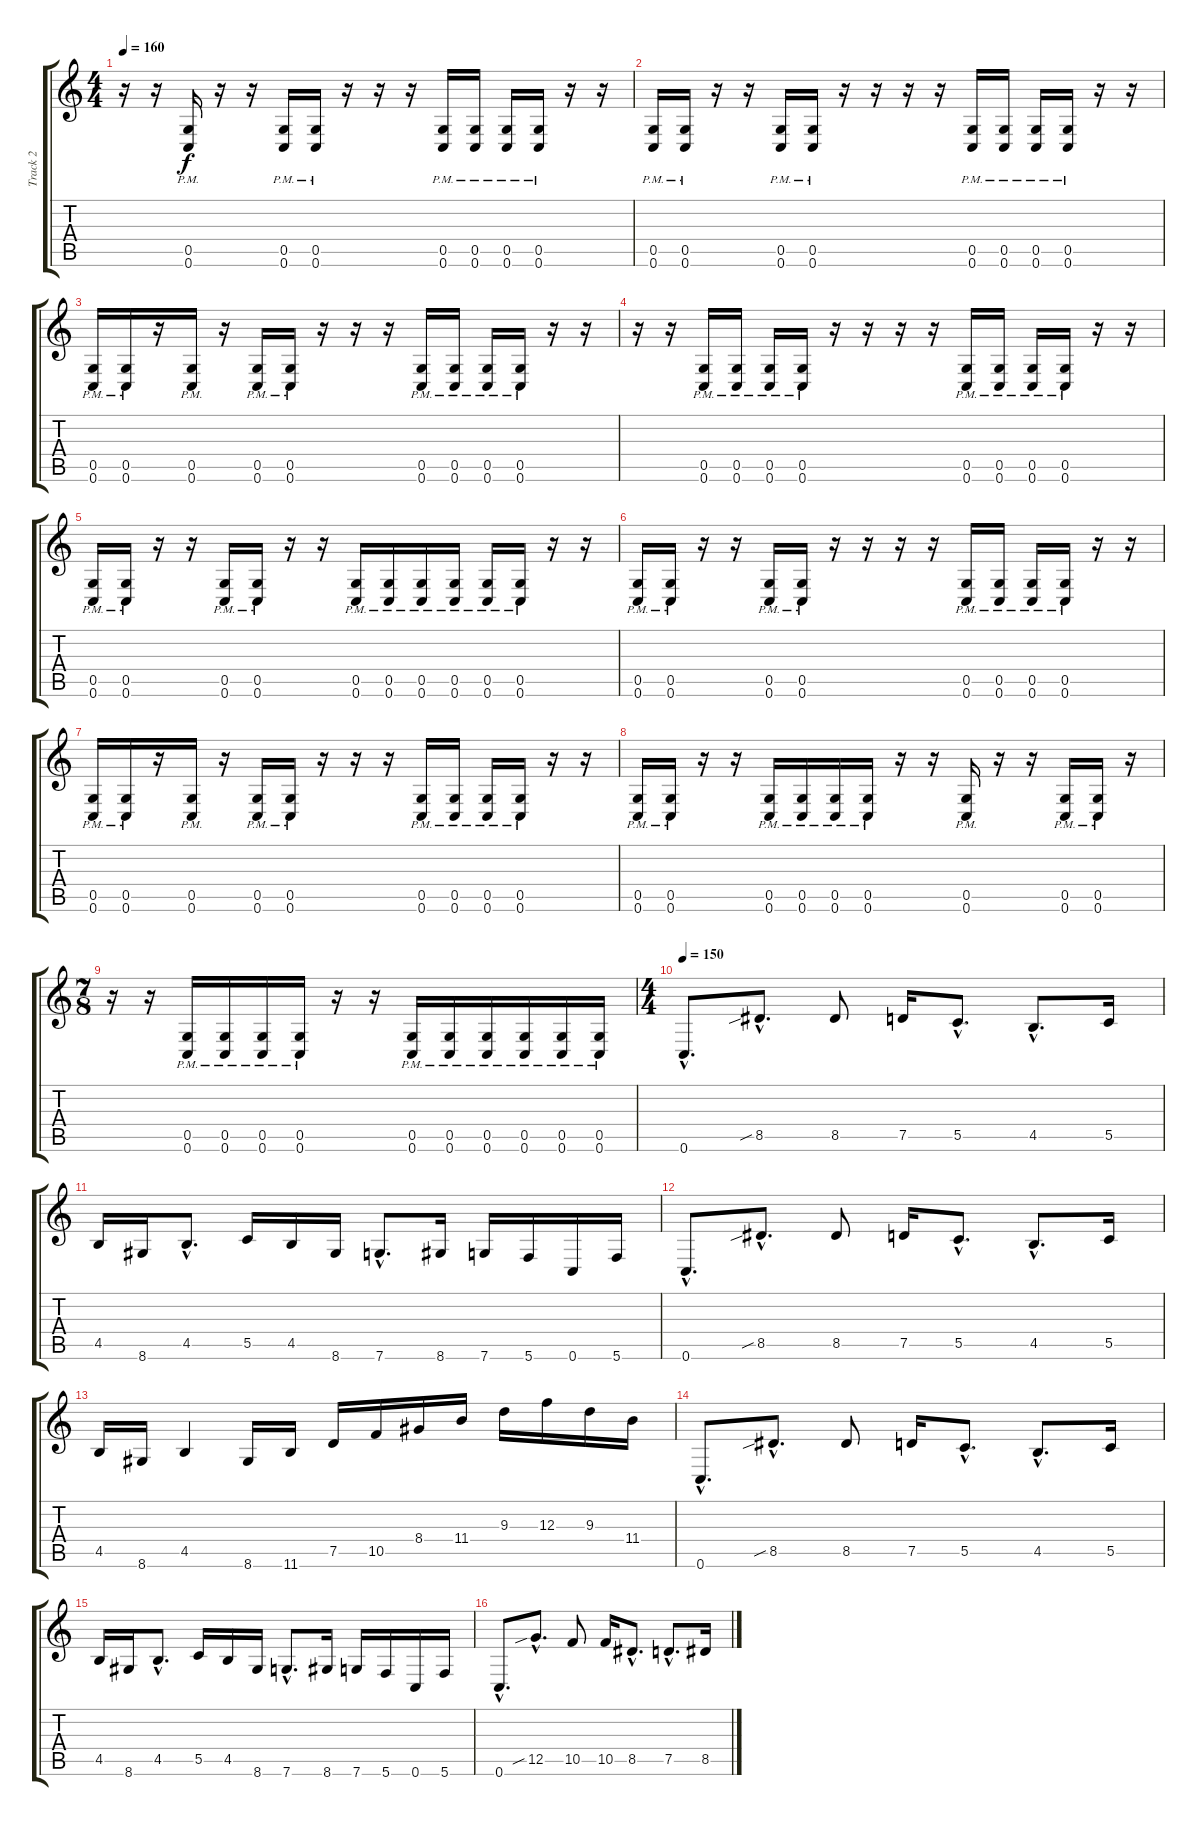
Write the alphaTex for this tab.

\track ("Track 2" "Track 2") {instrument distortionguitar}
\staff {score tabs}
\tuning (D4 A3 F3 C3 G2 C2) {hide}
\ts (4 4)
\tempo 160
\clef g2
\ks c
r.16{dy f} r.16 (0.5{pm} 0.6{pm}).16 r.16 r.16 (0.5{pm} 0.6{pm}).16 (0.5{pm} 0.6{pm}).16 r.16 r.16 r.16 (0.5{pm} 0.6{pm}).16 (0.5{pm} 0.6{pm}).16 (0.5{pm} 0.6{pm}).16 (0.5{pm} 0.6{pm}).16 r.16 r.16 |
(0.5{pm} 0.6{pm}).16 (0.5{pm} 0.6{pm}).16 r.16 r.16 (0.5{pm} 0.6{pm}).16 (0.5{pm} 0.6{pm}).16 r.16 r.16 r.16 r.16 (0.5{pm} 0.6{pm}).16 (0.5{pm} 0.6{pm}).16 (0.5{pm} 0.6{pm}).16 (0.5{pm} 0.6{pm}).16 r.16 r.16 |
(0.5{pm} 0.6{pm}).16 (0.5{pm} 0.6{pm}).16 r.16 (0.5{pm} 0.6{pm}).16 r.16 (0.5{pm} 0.6{pm}).16 (0.5{pm} 0.6{pm}).16 r.16 r.16 r.16 (0.5{pm} 0.6{pm}).16 (0.5{pm} 0.6{pm}).16 (0.5{pm} 0.6{pm}).16 (0.5{pm} 0.6{pm}).16 r.16 r.16 |
r.16 r.16 (0.5{pm} 0.6{pm}).16 (0.5{pm} 0.6{pm}).16 (0.5{pm} 0.6{pm}).16 (0.5{pm} 0.6{pm}).16 r.16 r.16 r.16 r.16 (0.5{pm} 0.6{pm}).16 (0.5{pm} 0.6{pm}).16 (0.5{pm} 0.6{pm}).16 (0.5{pm} 0.6{pm}).16 r.16 r.16 |
(0.5{pm} 0.6{pm}).16 (0.5{pm} 0.6{pm}).16 r.16 r.16 (0.5{pm} 0.6{pm}).16 (0.5{pm} 0.6{pm}).16 r.16 r.16 (0.5{pm} 0.6{pm}).16 (0.5{pm} 0.6{pm}).16 (0.5{pm} 0.6{pm}).16 (0.5{pm} 0.6{pm}).16 (0.5{pm} 0.6{pm}).16 (0.5{pm} 0.6{pm}).16 r.16 r.16 |
(0.5{pm} 0.6{pm}).16 (0.5{pm} 0.6{pm}).16 r.16 r.16 (0.5{pm} 0.6{pm}).16 (0.5{pm} 0.6{pm}).16 r.16 r.16 r.16 r.16 (0.5{pm} 0.6{pm}).16 (0.5{pm} 0.6{pm}).16 (0.5{pm} 0.6{pm}).16 (0.5{pm} 0.6{pm}).16 r.16 r.16 |
(0.5{pm} 0.6{pm}).16 (0.5{pm} 0.6{pm}).16 r.16 (0.5{pm} 0.6{pm}).16 r.16 (0.5{pm} 0.6{pm}).16 (0.5{pm} 0.6{pm}).16 r.16 r.16 r.16 (0.5{pm} 0.6{pm}).16 (0.5{pm} 0.6{pm}).16 (0.5{pm} 0.6{pm}).16 (0.5{pm} 0.6{pm}).16 r.16 r.16 |
(0.5{pm} 0.6{pm}).16 (0.5{pm} 0.6{pm}).16 r.16 r.16 (0.5{pm} 0.6{pm}).16 (0.5{pm} 0.6{pm}).16 (0.5{pm} 0.6{pm}).16 (0.5{pm} 0.6{pm}).16 r.16 r.16 (0.5{pm} 0.6{pm}).16 r.16 r.16 (0.5{pm} 0.6{pm}).16 (0.5{pm} 0.6{pm}).16 r.16 |
\ts (7 8)
r.16 r.16 (0.5{pm} 0.6{pm}).16 (0.5{pm} 0.6{pm}).16 (0.5{pm} 0.6{pm}).16 (0.5{pm} 0.6{pm}).16 r.16 r.16 (0.5{pm} 0.6{pm}).16 (0.5{pm} 0.6{pm}).16 (0.5{pm} 0.6{pm}).16 (0.5{pm} 0.6{pm}).16 (0.5{pm} 0.6{pm}).16 (0.5{pm} 0.6{pm}).16 |
\ts (4 4)
\tempo 150
0.6{hac}.8{d} 8.5{sib hac}.8{d} 8.5.8 7.5.16 5.5{hac}.8{d} 4.5{hac}.8{d} 5.5.16 |
4.5.16 8.6.16 4.5{hac}.8{d} 5.5.16 4.5.16 8.6.16 7.6{hac}.8{d} 8.6.16 7.6.16 5.6.16 0.6.16 5.6.16 |
0.6{hac}.8{d} 8.5{sib hac}.8{d} 8.5.8 7.5.16 5.5{hac}.8{d} 4.5{hac}.8{d} 5.5.16 |
4.5.16 8.6.16 4.5.4 8.6.16 11.6.16 7.5.16 10.5.16 8.4.16 11.4.16 9.3.16 12.3.16 9.3.16 11.4.16 |
0.6{hac}.8{d} 8.5{sib hac}.8{d} 8.5.8 7.5.16 5.5{hac}.8{d} 4.5{hac}.8{d} 5.5.16 |
4.5.16 8.6.16 4.5{hac}.8{d} 5.5.16 4.5.16 8.6.16 7.6{hac}.8{d} 8.6.16 7.6.16 5.6.16 0.6.16 5.6.16 |
0.6{hac}.8{d} 12.5{sib hac}.8{d} 10.5.8 10.5.16 8.5{hac}.8{d} 7.5{hac}.8{d} 8.5.16
